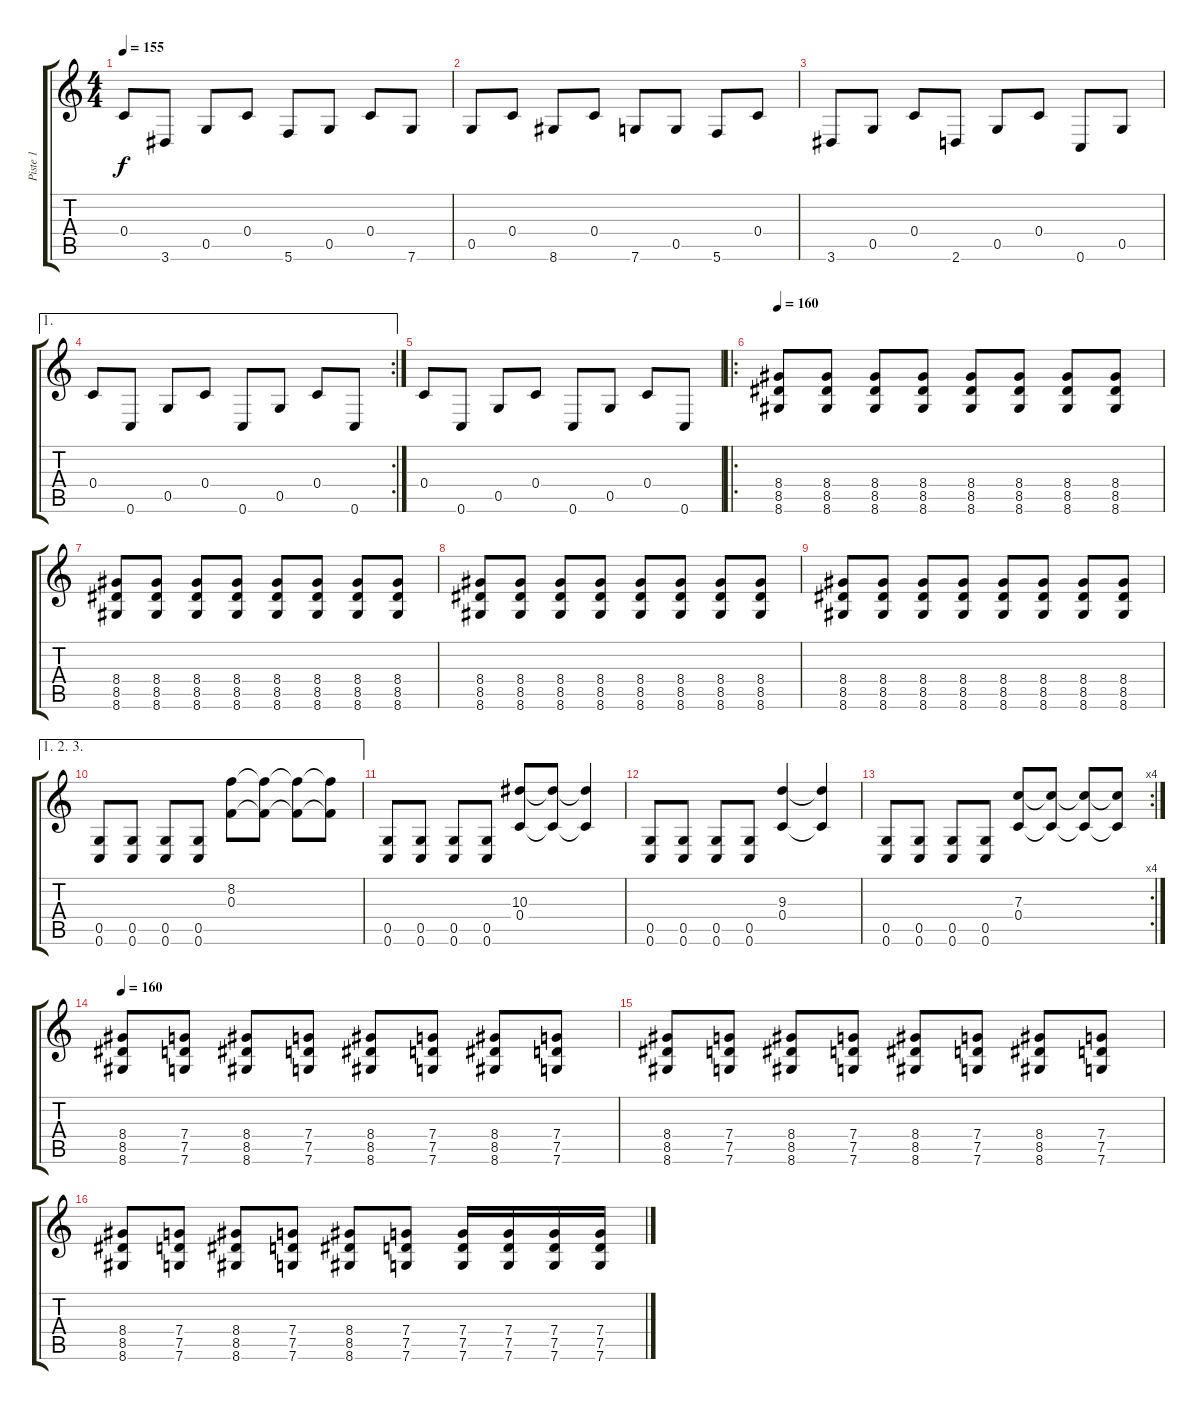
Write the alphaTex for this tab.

\track ("Piste 1" "Piste 1") {instrument distortionguitar}
\staff {score tabs}
\tuning (D4 A3 F3 C3 G2 C2) {hide}
\ts (4 4)
\tempo 155
\clef g2
\ks c
0.4.8{dy f} 3.6.8 0.5.8 0.4.8 5.6.8 0.5.8 0.4.8 7.6.8 |
0.5.8 0.4.8 8.6.8 0.4.8 7.6.8 0.5.8 5.6.8 0.4.8 |
3.6.8 0.5.8 0.4.8 2.6.8 0.5.8 0.4.8 0.6.8 0.5.8 |
\ae 1
\rc 2
0.4.8 0.6.8 0.5.8 0.4.8 0.6.8 0.5.8 0.4.8 0.6.8 |
0.4.8 0.6.8 0.5.8 0.4.8 0.6.8 0.5.8 0.4.8 0.6.8 |
\ro
\tempo 160
(8.4 8.5 8.6).8{volume 14 instrument distortionguitar} (8.4 8.5 8.6).8 (8.4 8.5 8.6).8 (8.4 8.5 8.6).8 (8.4 8.5 8.6).8 (8.4 8.5 8.6).8 (8.4 8.5 8.6).8 (8.4 8.5 8.6).8 |
(8.4 8.5 8.6).8 (8.4 8.5 8.6).8 (8.4 8.5 8.6).8 (8.4 8.5 8.6).8 (8.4 8.5 8.6).8 (8.4 8.5 8.6).8 (8.4 8.5 8.6).8 (8.4 8.5 8.6).8 |
(8.4 8.5 8.6).8 (8.4 8.5 8.6).8 (8.4 8.5 8.6).8 (8.4 8.5 8.6).8 (8.4 8.5 8.6).8 (8.4 8.5 8.6).8 (8.4 8.5 8.6).8 (8.4 8.5 8.6).8 |
(8.4 8.5 8.6).8 (8.4 8.5 8.6).8 (8.4 8.5 8.6).8 (8.4 8.5 8.6).8 (8.4 8.5 8.6).8 (8.4 8.5 8.6).8 (8.4 8.5 8.6).8 (8.4 8.5 8.6).8 |
\ae (1 2 3)
(0.5 0.6).8 (0.5 0.6).8 (0.5 0.6).8 (0.5 0.6).8 (8.2 0.3).8 (8.2{t} 0.3{t}).8 (8.2{t} 0.3{t}).8 (8.2{t} 0.3{t}).8 |
(0.5 0.6).8 (0.5 0.6).8 (0.5 0.6).8 (0.5 0.6).8 (10.3 0.4).8 (10.3{t} 0.4{t}).8 (10.3{t} 0.4{t}).4 |
(0.5 0.6).8 (0.5 0.6).8 (0.5 0.6).8 (0.5 0.6).8 (9.3 0.4).4 (9.3{t} 0.4{t}).4 |
\rc 4
(0.5 0.6).8 (0.5 0.6).8 (0.5 0.6).8 (0.5 0.6).8 (7.3 0.4).8 (7.3{t} 0.4{t}).8 (7.3{t} 0.4{t}).8 (7.3{t} 0.4{t}).8 |
\tempo 160
(8.4 8.5 8.6).8{volume 15 instrument distortionguitar} (7.4 7.5 7.6).8 (8.4 8.5 8.6).8 (7.4 7.5 7.6).8 (8.4 8.5 8.6).8 (7.4 7.5 7.6).8 (8.4 8.5 8.6).8 (7.4 7.5 7.6).8 |
(8.4 8.5 8.6).8 (7.4 7.5 7.6).8 (8.4 8.5 8.6).8 (7.4 7.5 7.6).8 (8.4 8.5 8.6).8 (7.4 7.5 7.6).8 (8.4 8.5 8.6).8 (7.4 7.5 7.6).8 |
(8.4 8.5 8.6).8 (7.4 7.5 7.6).8 (8.4 8.5 8.6).8 (7.4 7.5 7.6).8 (8.4 8.5 8.6).8 (7.4 7.5 7.6).8 (7.4 7.5 7.6).16 (7.4 7.5 7.6).16 (7.4 7.5 7.6).16 (7.4 7.5 7.6).16
